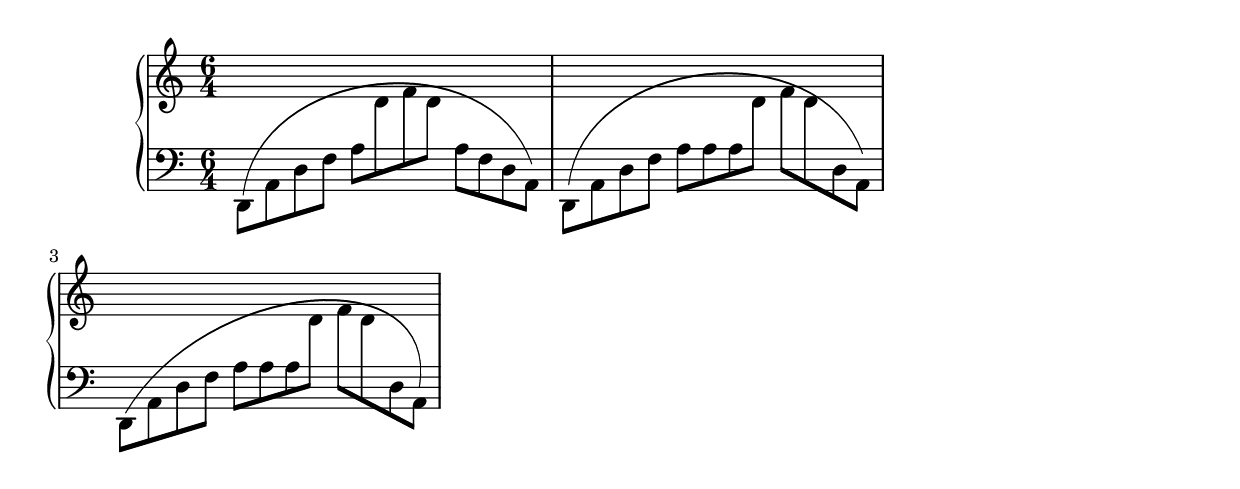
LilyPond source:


\version "2.3.17"

\header {

    texidoc="
Extreme slurs are scaled to fit the pattern, but only  symmetrically.
Asymmetric slurs are created by setting @code{excentricity}."

}
\paper {
    raggedright = ##t
}

baseWalk =  \relative c {
    \time 6/4
    \stemDown
    \slurUp
    d,8[( a' d f] a[ d f d] a[ f d  a)]
    d,8[( a' d f] a[ a a d] f[ d d,  a)]
    \once\override Slur #'excentricity = #6.0
    d,8[( a' d f] a[ a a d] f[ d d,  a)]
}

\context PianoStaff 
    \autochange \baseWalk


